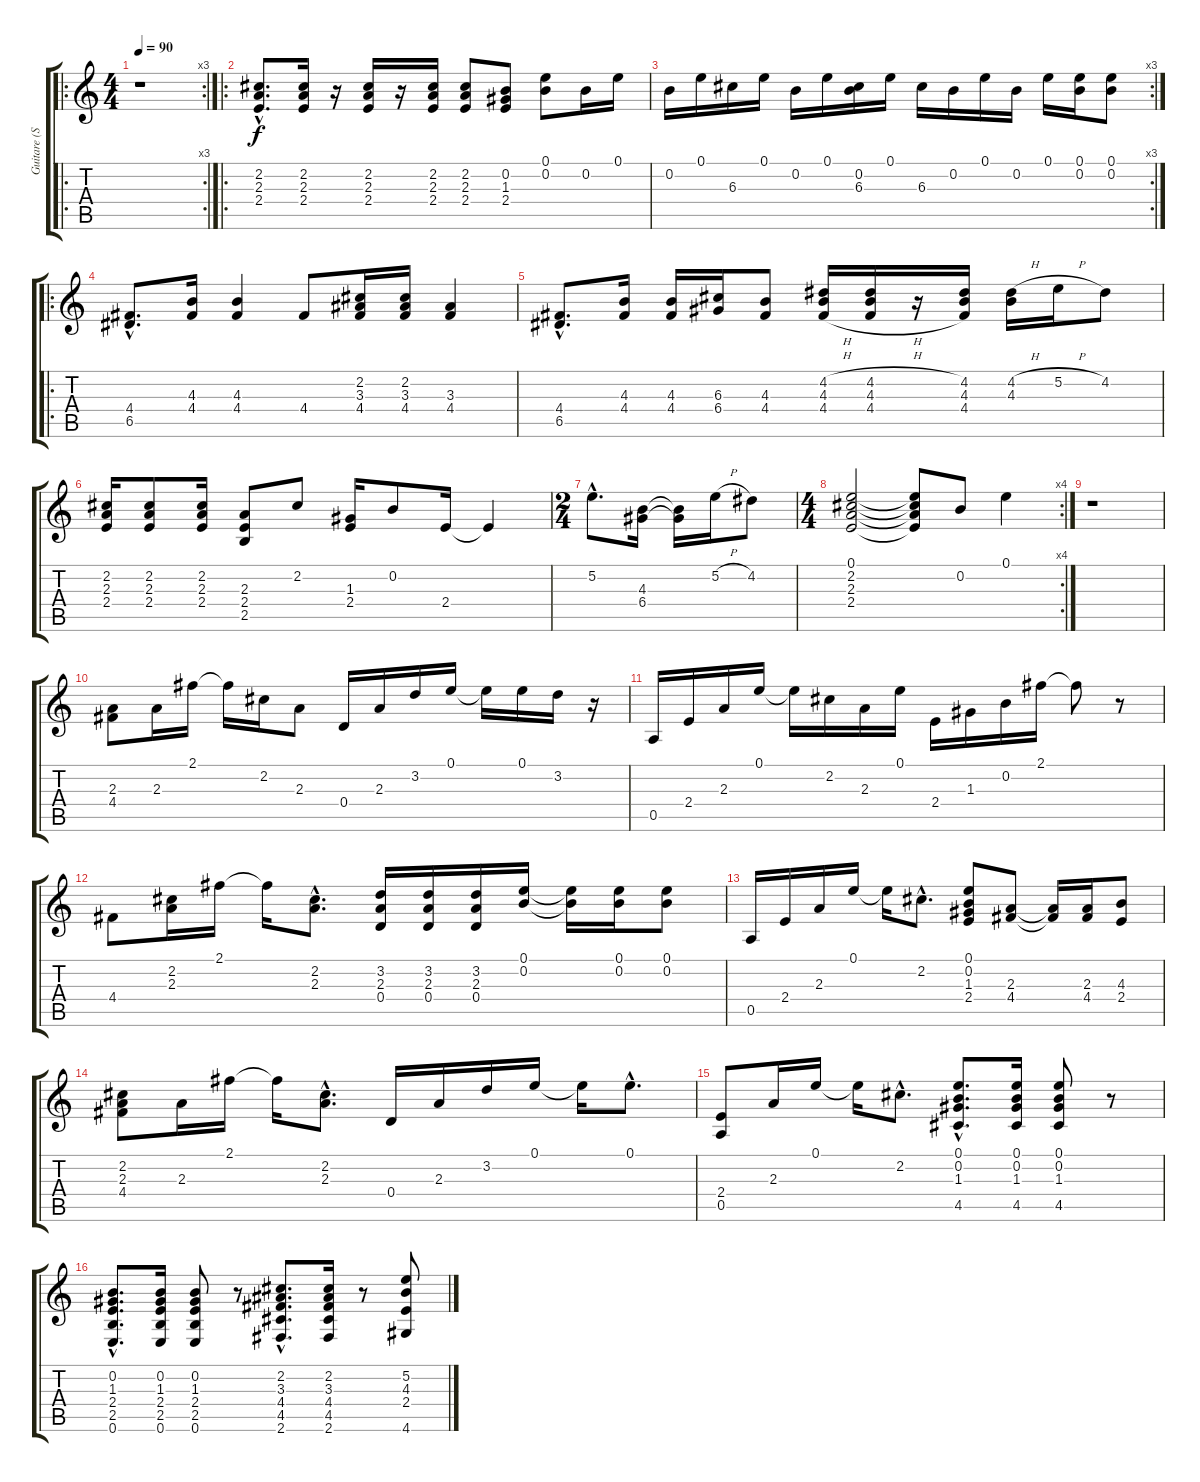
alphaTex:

\track ("Guitare (S.Lukather)" "Guitare (S") {instrument electricguitarclean}
\staff {score tabs}
\tuning (E4 B3 G3 D3 A2 E2) {hide}
\ro
\rc 3
\ts (4 4)
\tempo 90
\clef g2
\ks c
r.1{dy f instrument electricguitarclean} |
\ro
(2.2{hac} 2.3{hac} 2.4{hac}).8{d} (2.2 2.3 2.4).16 r.16 (2.2 2.3 2.4).16 r.16 (2.2 2.3 2.4).16 (2.2 2.3 2.4).8 (0.2 1.3 2.4).8 (0.1 0.2).8 0.2.16 0.1.16 |
\rc 3
0.2.16 0.1.16 6.3.16 0.1.16 0.2.16 0.1.16 (0.2 6.3).16 0.1.16 6.3.16 0.2.16 0.1.16 0.2.16 0.1.16 (0.1 0.2).16 (0.1 0.2).8 |
\ro
(4.4{hac} 6.5{hac}).8{d} (4.3 4.4).16 (4.3 4.4).4 4.4.8 (2.2 3.3 4.4).16 (2.2 3.3 4.4).16 (3.3 4.4).4 |
(4.4{hac} 6.5{hac}).8{d} (4.3 4.4).16 (4.3 4.4).16 (6.3 6.4).16 (4.3 4.4).8 (4.2{h} 4.3{h} 4.4{h}).16 (4.2{h} 4.3{h} 4.4{h}).16 r.16 (4.2 4.3 4.4).16 (4.2{h} 4.3).16 5.2{h}.16 4.2.8 |
(2.2 2.3 2.4).16 (2.2 2.3 2.4).8 (2.2 2.3 2.4).16 (2.3 2.4 2.5).8 2.2.8 (1.3 2.4).16 0.2.8 2.4.16 2.4{t}.4 |
\ts (2 4)
5.2{hac}.8{d} (4.3 6.4).16 (4.3{t} 6.4{t}).16 5.2{h}.16 4.2.8 |
\rc 4
\ts (4 4)
(0.1 2.2 2.3 2.4).2 (0.1{t} 2.2{t} 2.3{t} 2.4{t}).8 0.2.8 0.1.4 |
r.1 |
(2.3 4.4).8 2.3.16 2.1.16 2.1{t}.16 2.2.16 2.3.8 0.4.16 2.3.16 3.2.16 0.1.16 0.1{t}.16 0.1.16 3.2.16 r.16 |
0.5.16 2.4.16 2.3.16 0.1.16 0.1{t}.16 2.2.16 2.3.16 0.1.16 2.4.16 1.3.16 0.2.16 2.1.16 2.1{t}.8 r.8 |
4.4.8 (2.2 2.3).16 2.1.16 2.1{t}.16 (2.2{hac} 2.3{hac}).8{d} (3.2 2.3 0.4).16 (3.2 2.3 0.4).16 (3.2 2.3 0.4).16 (0.1 0.2).16 (0.1{t} 0.2{t}).16 (0.1 0.2).16 (0.1 0.2).8 |
0.5.16 2.4.16 2.3.16 0.1.16 0.1{t}.16 2.2{hac}.8{d} (0.1 0.2 1.3 2.4).8 (2.3 4.4).8 (2.3{t} 4.4{t}).16 (2.3 4.4).16 (4.3 2.4).8 |
(2.2 2.3 4.4).8 2.3.16 2.1.16 2.1{t}.16 (2.2{hac} 2.3{hac}).8{d} 0.4.16 2.3.16 3.2.16 0.1.16 0.1{t}.16 0.1{hac}.8{d} |
(2.4 0.5).8 2.3.16 0.1.16 0.1{t}.16 2.2{hac}.8{d} (0.1{hac} 0.2{hac} 1.3{hac} 4.5{hac}).8{d} (0.1 0.2 1.3 4.5).16 (0.1 0.2 1.3 4.5).8 r.8 |
(0.2{hac} 1.3{hac} 2.4{hac} 2.5{hac} 0.6{hac}).8{d} (0.2 1.3 2.4 2.5 0.6).16 (0.2 1.3 2.4 2.5 0.6).8 r.8 (2.2{hac} 3.3{hac} 4.4{hac} 4.5{hac} 2.6{hac}).8{d} (2.2 3.3 4.4 4.5 2.6).16 r.8 (5.2 4.3 2.4 4.6).8
